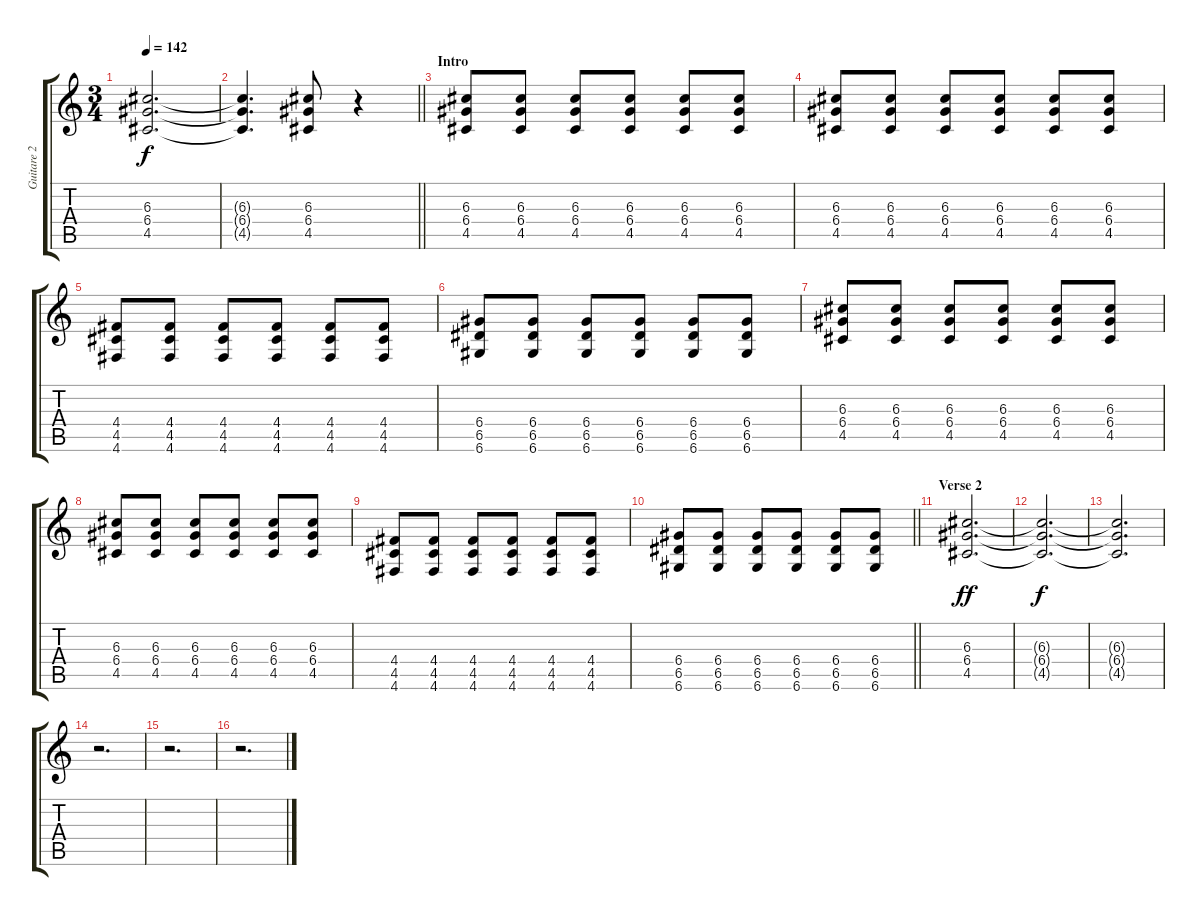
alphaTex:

\track ("Guitare 2" "Guitare 2") {instrument overdrivenguitar}
\staff {score tabs}
\tuning (E4 B3 G3 D3 A2 D2) {hide}
\ts (3 4)
\tempo 142
\clef g2
\ks c
(6.3 6.4 4.5).2{d dy f} |
\barLineRight lightlight
(6.3{t} 6.4{t} 4.5{t}).4{d} (6.3 6.4 4.5).8 r.4 |
\section ("" "Intro")
(6.3 6.4 4.5).8 (6.3 6.4 4.5).8 (6.3 6.4 4.5).8 (6.3 6.4 4.5).8 (6.3 6.4 4.5).8 (6.3 6.4 4.5).8 |
(6.3 6.4 4.5).8 (6.3 6.4 4.5).8 (6.3 6.4 4.5).8 (6.3 6.4 4.5).8 (6.3 6.4 4.5).8 (6.3 6.4 4.5).8 |
(4.4 4.5 4.6).8 (4.4 4.5 4.6).8 (4.4 4.5 4.6).8 (4.4 4.5 4.6).8 (4.4 4.5 4.6).8 (4.4 4.5 4.6).8 |
(6.4 6.5 6.6).8 (6.4 6.5 6.6).8 (6.4 6.5 6.6).8 (6.4 6.5 6.6).8 (6.4 6.5 6.6).8 (6.4 6.5 6.6).8 |
(6.3 6.4 4.5).8 (6.3 6.4 4.5).8 (6.3 6.4 4.5).8 (6.3 6.4 4.5).8 (6.3 6.4 4.5).8 (6.3 6.4 4.5).8 |
(6.3 6.4 4.5).8 (6.3 6.4 4.5).8 (6.3 6.4 4.5).8 (6.3 6.4 4.5).8 (6.3 6.4 4.5).8 (6.3 6.4 4.5).8 |
(4.4 4.5 4.6).8 (4.4 4.5 4.6).8 (4.4 4.5 4.6).8 (4.4 4.5 4.6).8 (4.4 4.5 4.6).8 (4.4 4.5 4.6).8 |
\barLineRight lightlight
(6.4 6.5 6.6).8 (6.4 6.5 6.6).8 (6.4 6.5 6.6).8 (6.4 6.5 6.6).8 (6.4 6.5 6.6).8 (6.4 6.5 6.6).8 |
\section ("" "Verse 2")
(6.3 6.4 4.5).2{d dy ff volume 0} |
(6.3{t} 6.4{t} 4.5{t}).2{d dy f} |
(6.3{t} 6.4{t} 4.5{t}).2{d} |
r.2{d} |
r.2{d volume 12} |
r.2{d}
